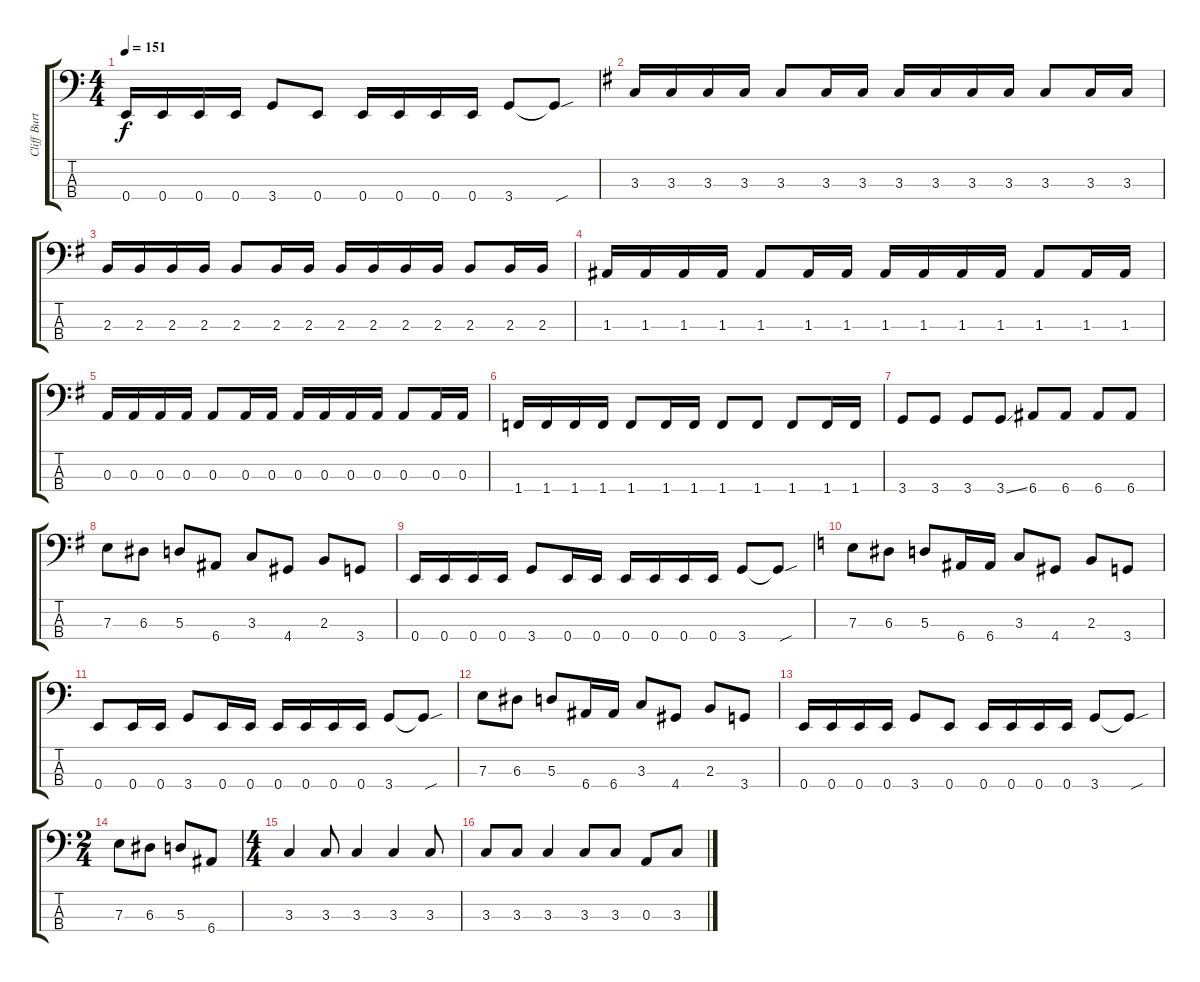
\track ("Cliff Burton" "Cliff Burt") {instrument electricbassfinger}
\staff {score tabs}
\tuning (G2 D2 A1 E1) {hide}
\ts (4 4)
\tempo 151
\clef f4
\ks c
0.4.16{dy f} 0.4.16 0.4.16 0.4.16 3.4.8 0.4.8 0.4.16 0.4.16 0.4.16 0.4.16 3.4.8 3.4{sou t}.8 |
\ks g
3.3.16 3.3.16 3.3.16 3.3.16 3.3.8 3.3.16 3.3.16 3.3.16 3.3.16 3.3.16 3.3.16 3.3.8 3.3.16 3.3.16 |
2.3.16 2.3.16 2.3.16 2.3.16 2.3.8 2.3.16 2.3.16 2.3.16 2.3.16 2.3.16 2.3.16 2.3.8 2.3.16 2.3.16 |
1.3.16 1.3.16 1.3.16 1.3.16 1.3.8 1.3.16 1.3.16 1.3.16 1.3.16 1.3.16 1.3.16 1.3.8 1.3.16 1.3.16 |
0.3.16 0.3.16 0.3.16 0.3.16 0.3.8 0.3.16 0.3.16 0.3.16 0.3.16 0.3.16 0.3.16 0.3.8 0.3.16 0.3.16 |
1.4.16 1.4.16 1.4.16 1.4.16 1.4.8 1.4.16 1.4.16 1.4.8 1.4.8 1.4.8 1.4.16 1.4.16 |
3.4.8 3.4.8 3.4.8 3.4{ss}.8 6.4.8 6.4.8 6.4.8 6.4.8 |
7.3.8 6.3.8 5.3.8 6.4.8 3.3.8 4.4.8 2.3.8 3.4.8 |
0.4.16 0.4.16 0.4.16 0.4.16 3.4.8 0.4.16 0.4.16 0.4.16 0.4.16 0.4.16 0.4.16 3.4.8 3.4{sou t}.8 |
\ks c
7.3.8 6.3.8 5.3.8 6.4.16 6.4.16 3.3.8 4.4.8 2.3.8 3.4.8 |
0.4.8 0.4.16 0.4.16 3.4.8 0.4.16 0.4.16 0.4.16 0.4.16 0.4.16 0.4.16 3.4.8 3.4{sou t}.8 |
7.3.8 6.3.8 5.3.8 6.4.16 6.4.16 3.3.8 4.4.8 2.3.8 3.4.8 |
0.4.16 0.4.16 0.4.16 0.4.16 3.4.8 0.4.8 0.4.16 0.4.16 0.4.16 0.4.16 3.4.8 3.4{sou t}.8 |
\ts (2 4)
7.3.8 6.3.8 5.3.8 6.4.8 |
\ts (4 4)
3.3.4 3.3.8 3.3.4 3.3.4 3.3.8 |
3.3.8 3.3.8 3.3.4 3.3.8 3.3.8 0.3.8 3.3.8
